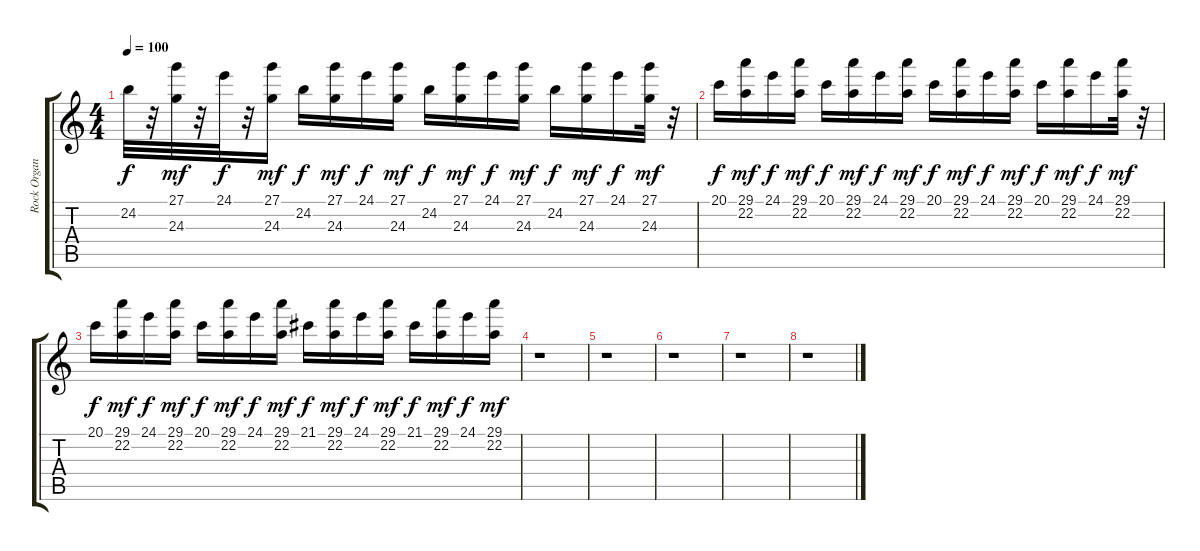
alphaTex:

\track ("Rock Organ" "Rock Organ") {instrument rockorgan}
\staff {score tabs}
\tuning (E4 B3 G3 D3 A2 E2) {hide}
\ts (4 4)
\tempo 100
\clef g2
\ks c
24.2.32{dy f} r.32 (27.1 24.3).32{dy mf} r.32 24.1.32{dy f} r.32 (27.1 24.3).16{dy mf} 24.2.16{dy f} (27.1 24.3).16{dy mf} 24.1.16{dy f} (27.1 24.3).16{dy mf} 24.2.16{dy f} (27.1 24.3).16{dy mf} 24.1.16{dy f} (27.1 24.3).16{dy mf} 24.2.16{dy f} (27.1 24.3).16{dy mf} 24.1.16{dy f} (27.1 24.3).32{dy mf} r.32 |
20.1.16{dy f} (29.1 22.2).16{dy mf} 24.1.16{dy f} (29.1 22.2).16{dy mf} 20.1.16{dy f} (29.1 22.2).16{dy mf} 24.1.16{dy f} (29.1 22.2).16{dy mf} 20.1.16{dy f} (29.1 22.2).16{dy mf} 24.1.16{dy f} (29.1 22.2).16{dy mf} 20.1.16{dy f} (29.1 22.2).16{dy mf} 24.1.16{dy f} (29.1 22.2).32{dy mf} r.32 |
20.1.16{dy f} (29.1 22.2).16{dy mf} 24.1.16{dy f} (29.1 22.2).16{dy mf} 20.1.16{dy f} (29.1 22.2).16{dy mf} 24.1.16{dy f} (29.1 22.2).16{dy mf} 21.1.16{dy f} (29.1 22.2).16{dy mf} 24.1.16{dy f} (29.1 22.2).16{dy mf} 21.1.16{dy f} (29.1 22.2).16{dy mf} 24.1.16{dy f} (29.1 22.2).16{dy mf} |
r.1 |
r.1 |
r.1 |
r.1 |
r.1
